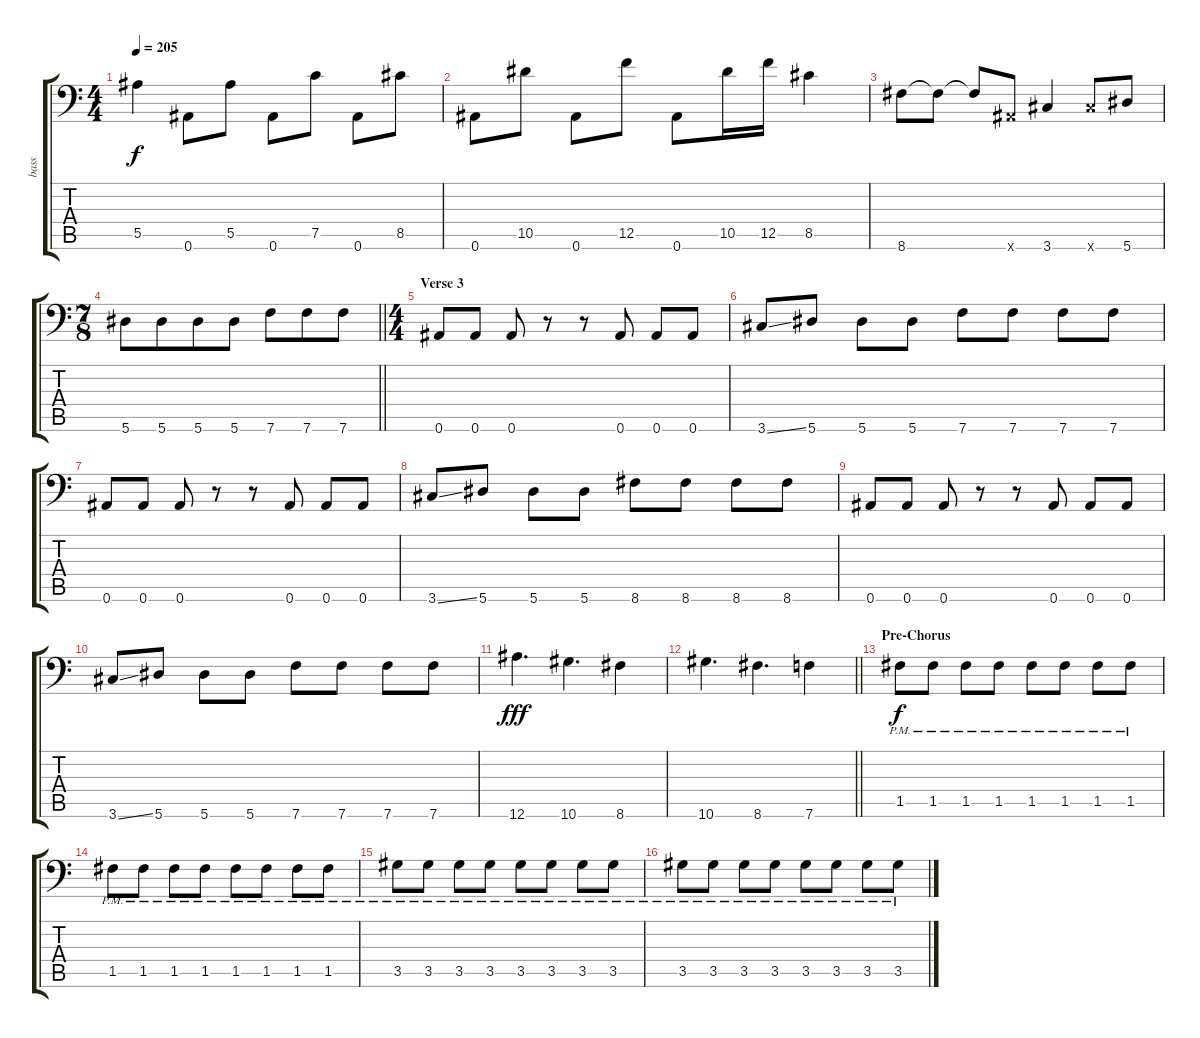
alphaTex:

\track ("bass" "bass") {instrument electricbassfinger}
\staff {score tabs}
\tuning (C4 G3 Eb3 Bb2 F2 Bb1) {hide}
\ts (4 4)
\tempo 205
\clef f4
\ks c
5.5.4{dy f} 0.6.8 5.5.8 0.6.8 7.5.8 0.6.8 8.5.8 |
0.6.8 10.5.8 0.6.8 12.5.8 0.6.8 10.5.16 12.5.16 8.5.4 |
8.6.8 8.6{t}.8 8.6{t}.8 0.6{x}.8 3.6.4 3.6{x}.8 5.6.8 |
\ts (7 8)
\barLineRight lightlight
5.6.8 5.6.8 5.6.8 5.6.8 7.6.8 7.6.8 7.6.8 |
\ts (4 4)
\section ("" "Verse 3")
0.6.8 0.6.8 0.6.8 r.8 r.8 0.6.8 0.6.8 0.6.8 |
3.6{ss}.8 5.6.8 5.6.8 5.6.8 7.6.8 7.6.8 7.6.8 7.6.8 |
0.6.8 0.6.8 0.6.8 r.8 r.8 0.6.8 0.6.8 0.6.8 |
3.6{ss}.8 5.6.8 5.6.8 5.6.8 8.6.8 8.6.8 8.6.8 8.6.8 |
0.6.8 0.6.8 0.6.8 r.8 r.8 0.6.8 0.6.8 0.6.8 |
3.6{ss}.8 5.6.8 5.6.8 5.6.8 7.6.8 7.6.8 7.6.8 7.6.8 |
12.6.4{d dy fff} 10.6.4{d} 8.6.4 |
\barLineRight lightlight
10.6.4{d} 8.6.4{d} 7.6.4 |
\section ("" "Pre-Chorus")
1.5{pm}.8{dy f} 1.5{pm}.8 1.5{pm}.8 1.5{pm}.8 1.5{pm}.8 1.5{pm}.8 1.5{pm}.8 1.5{pm}.8 |
1.5{pm}.8 1.5{pm}.8 1.5{pm}.8 1.5{pm}.8 1.5{pm}.8 1.5{pm}.8 1.5{pm}.8 1.5{pm}.8 |
3.5{pm}.8 3.5{pm}.8 3.5{pm}.8 3.5{pm}.8 3.5{pm}.8 3.5{pm}.8 3.5{pm}.8 3.5{pm}.8 |
3.5{pm}.8 3.5{pm}.8 3.5{pm}.8 3.5{pm}.8 3.5{pm}.8 3.5{pm}.8 3.5{pm}.8 3.5{pm}.8
